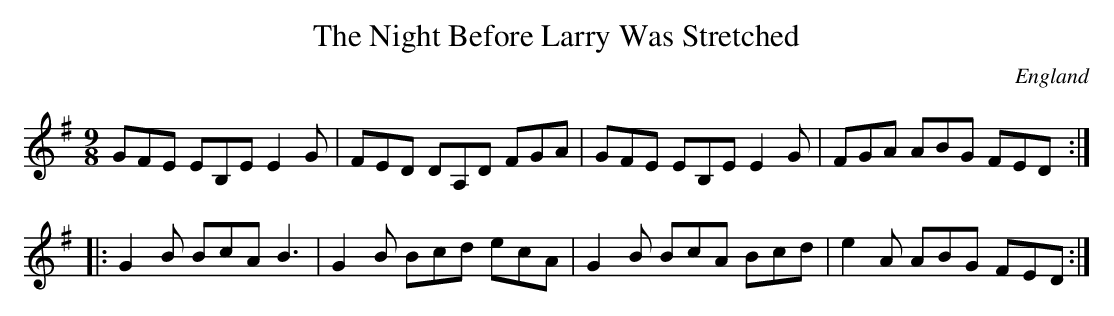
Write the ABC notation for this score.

X:1
T:The Night Before Larry Was Stretched
O:England
M:9/8
L:1/8
K:Em
GFE EB,E E2G | FED DA,D FGA | \
GFE EB,E E2G | FGA ABG FED  ::
G2B BcA B3  | G2B Bcd ecA |\
G2B BcA Bcd | e2A ABG FED :|
